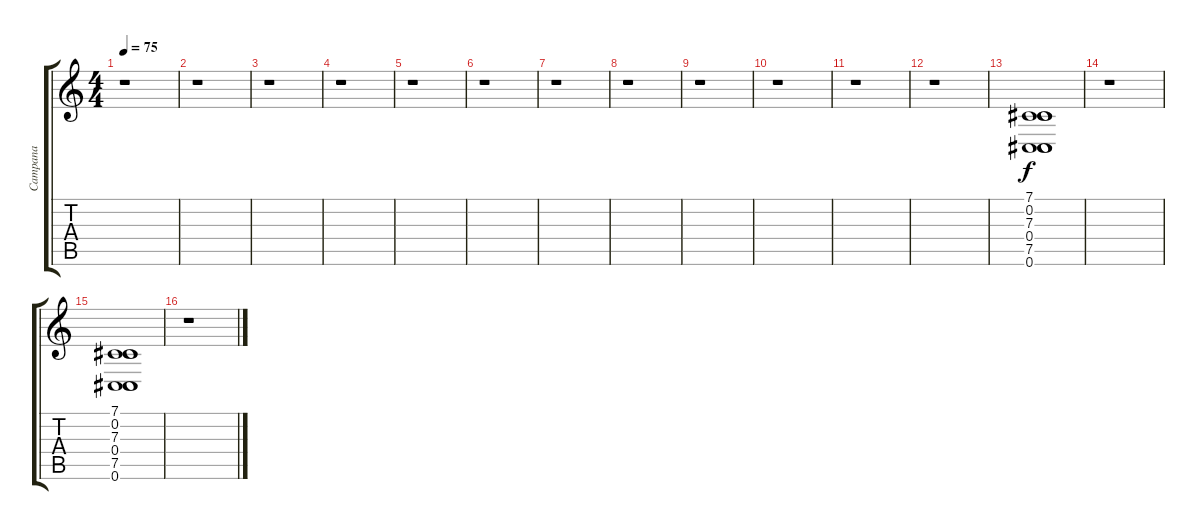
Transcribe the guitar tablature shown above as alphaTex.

\track ("Campana" "Campana") {instrument tubularbells}
\staff {score tabs}
\tuning (Gb3 Db3 Gb3 Db3 Gb3 Db3) {hide}
\ts (4 4)
\tempo 75
\clef g2
\ks c
r.1{dy f instrument tubularbells} |
r.1 |
r.1 |
r.1 |
r.1 |
r.1 |
r.1 |
r.1 |
r.1 |
r.1 |
r.1 |
r.1 |
(7.1 0.2 7.3 0.4 7.5 0.6).1 |
r.1 |
(7.1 0.2 7.3 0.4 7.5 0.6).1 |
r.1
